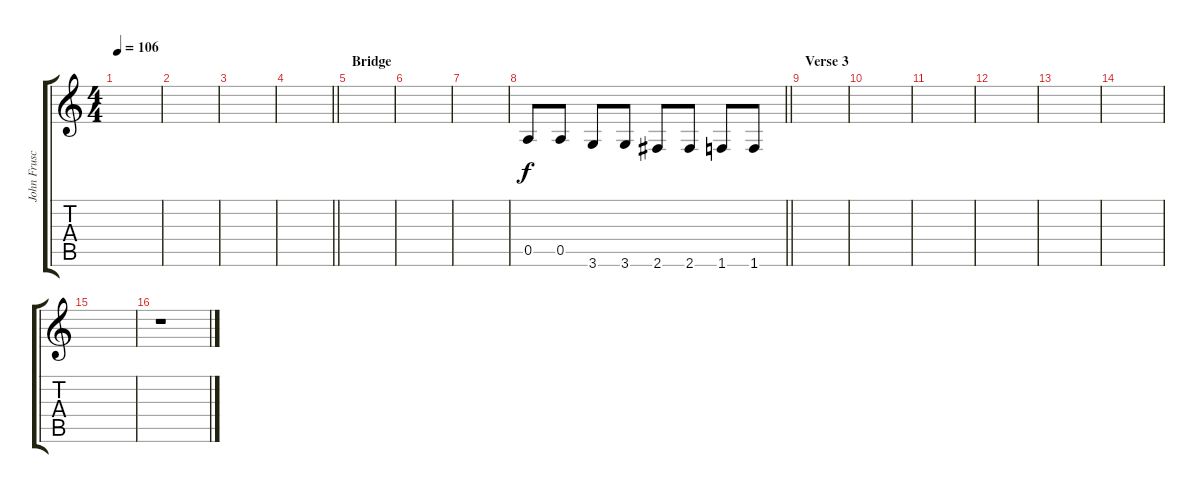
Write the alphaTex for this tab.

\track ("John Frusciante [Guitar 3]" "John Frusc") {instrument distortionguitar}
\staff {score tabs}
\tuning (E4 B3 G3 D3 A2 E2) {hide}
\ts (4 4)
\tempo 106
\clef g2
\ks c
|
|
|
\barLineRight lightlight
|
\section ("" "Bridge")
|
|
|
\barLineRight lightlight
0.5.8 0.5.8 3.6.8 3.6.8 2.6.8 2.6.8 1.6.8 1.6.8 |
\section ("" "Verse 3")
|
|
|
|
|
|
|
r.1
